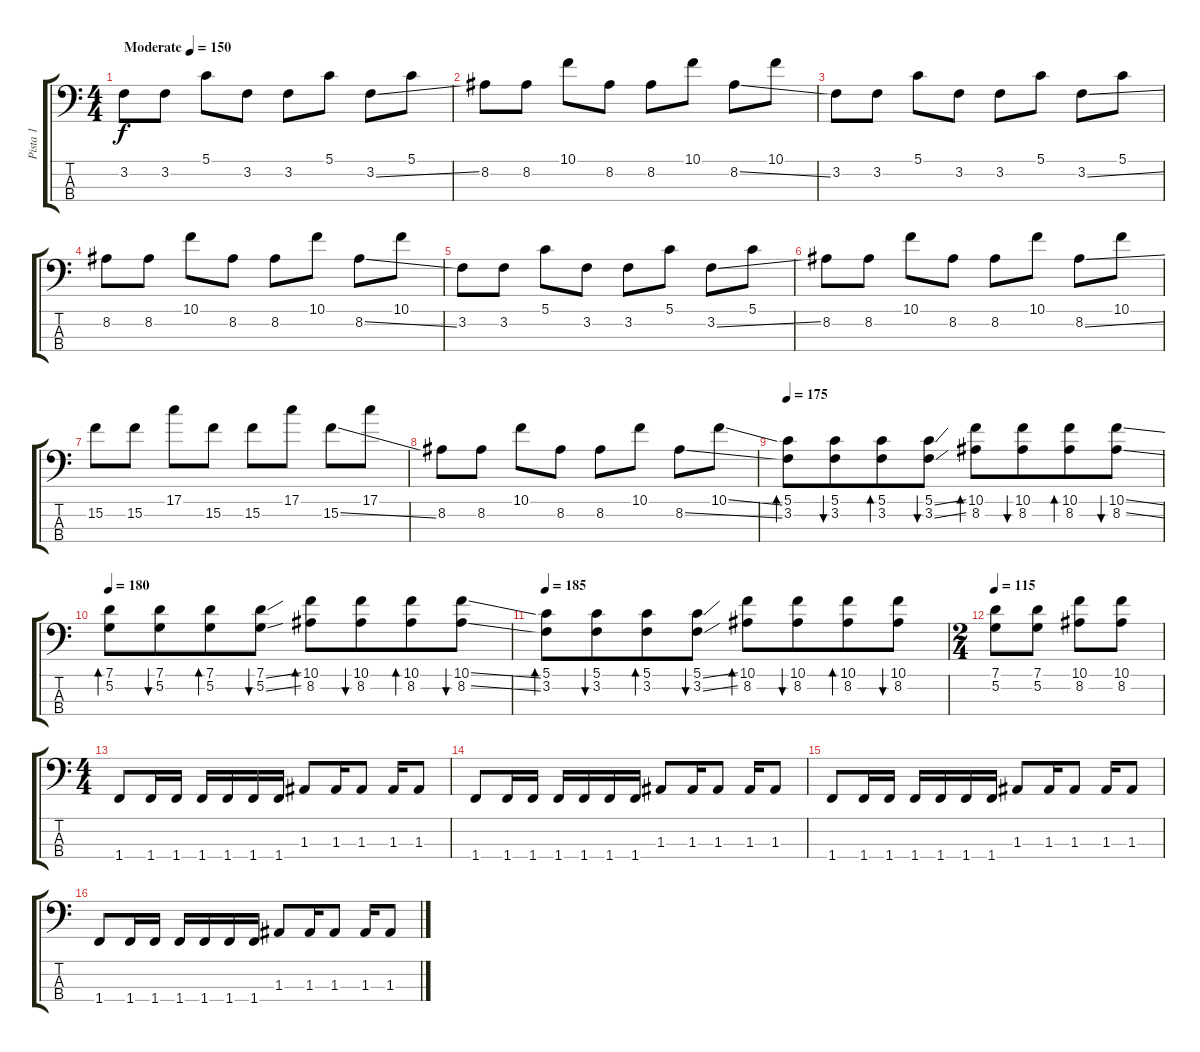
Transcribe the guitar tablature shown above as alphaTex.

\track ("Pista 1" "Pista 1") {instrument electricbassfinger}
\staff {score tabs}
\tuning (G2 D2 A1 E1) {hide}
\ts (4 4)
\tempo (150 "Moderate")
\clef f4
\ks c
3.2.8{dy f instrument electricbassfinger} 3.2.8 5.1.8 3.2.8 3.2.8 5.1.8 3.2{ss}.8 5.1.8 |
8.2.8 8.2.8 10.1.8 8.2.8 8.2.8 10.1.8 8.2{ss}.8 10.1.8 |
3.2.8 3.2.8 5.1.8 3.2.8 3.2.8 5.1.8 3.2{ss}.8 5.1.8 |
8.2.8 8.2.8 10.1.8 8.2.8 8.2.8 10.1.8 8.2{ss}.8 10.1.8 |
3.2.8 3.2.8 5.1.8 3.2.8 3.2.8 5.1.8 3.2{ss}.8 5.1.8 |
8.2.8 8.2.8 10.1.8 8.2.8 8.2.8 10.1.8 8.2{ss}.8 10.1.8 |
15.2.8 15.2.8 17.1.8 15.2.8 15.2.8 17.1.8 15.2{ss}.8 17.1.8 |
8.2.8 8.2.8 10.1.8 8.2.8 8.2.8 10.1.8 8.2{ss}.8 10.1{ss}.8 |
\tempo 175
(5.1 3.2).8{bd 240} (5.1 3.2).8{bu 240 beam merge} (5.1 3.2).8{bd 240} (5.1{ss} 3.2{ss}).8{bu 240 beam split} (10.1 8.2).8{bd 240} (10.1 8.2).8{bu 240 beam merge} (10.1 8.2).8{bd 240} (10.1{ss} 8.2{ss}).8{bu 240} |
\tempo 180
(7.1 5.2).8{bd 240} (7.1 5.2).8{bu 240 beam merge} (7.1 5.2).8{bd 240} (7.1{ss} 5.2{ss}).8{bu 240} (10.1 8.2).8{bd 240} (10.1 8.2).8{bu 240 beam merge} (10.1 8.2).8{bd 240} (10.1{ss} 8.2{ss}).8{bu 240} |
\tempo 185
(5.1 3.2).8{bd 240} (5.1 3.2).8{bu 240 beam merge} (5.1 3.2).8{bd 240} (5.1{ss} 3.2{ss}).8{bu 240 beam split} (10.1 8.2).8{bd 240} (10.1 8.2).8{bu 240 beam merge} (10.1 8.2).8{bd 240} (10.1 8.2).8{bu 240} |
\ts (2 4)
\tempo 120
\tempo 115
(7.1 5.2).8 (7.1 5.2).8 (10.1 8.2).8 (10.1 8.2).8 |
\ts (4 4)
1.4.8 1.4.16 1.4.16 1.4.16 1.4.16 1.4.16 1.4.16 1.3.8 1.3.16 1.3.8 1.3.16 1.3.8 |
1.4.8 1.4.16 1.4.16 1.4.16 1.4.16 1.4.16 1.4.16 1.3.8 1.3.16 1.3.8 1.3.16 1.3.8 |
1.4.8 1.4.16 1.4.16 1.4.16 1.4.16 1.4.16 1.4.16 1.3.8 1.3.16 1.3.8 1.3.16 1.3.8 |
1.4.8 1.4.16 1.4.16 1.4.16 1.4.16 1.4.16 1.4.16 1.3.8 1.3.16 1.3.8 1.3.16 1.3.8
